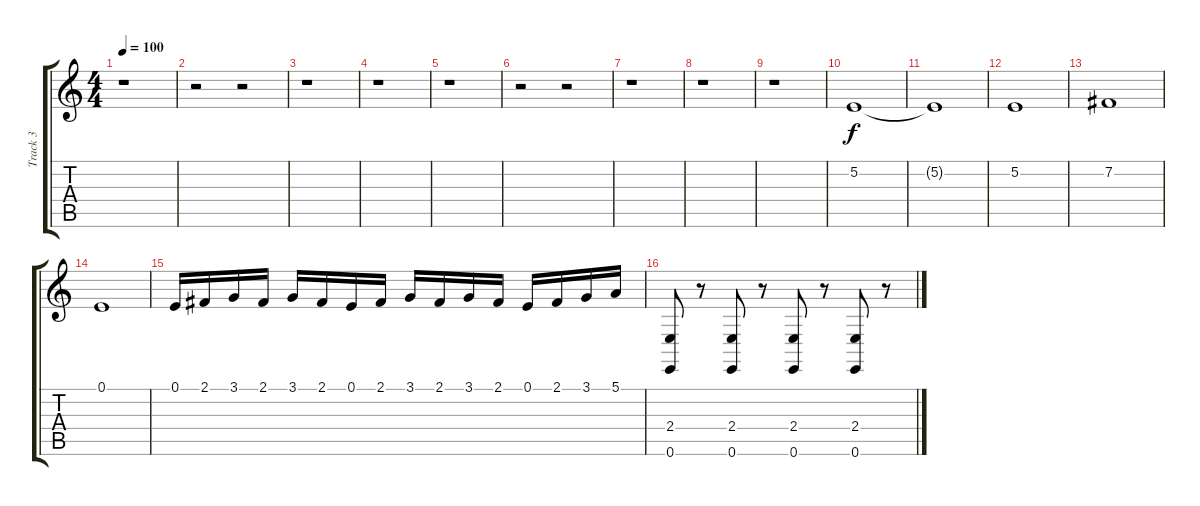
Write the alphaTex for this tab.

\track ("Track 3" "Track 3") {instrument stringensemble1}
\staff {score tabs}
\tuning (E4 B3 G3 D3 A2 E2) {hide}
\ts (4 4)
\tempo 100
\clef g2
\ks c
r.1{dy f} |
r.2 r.2 |
r.1 |
r.1 |
r.1 |
r.2 r.2 |
r.1 |
r.1 |
r.1 |
5.2.1 |
5.2{t}.1 |
5.2.1 |
7.2.1 |
0.1.1 |
0.1.16 2.1.16 3.1.16 2.1.16 3.1.16 2.1.16 0.1.16 2.1.16 3.1.16 2.1.16 3.1.16 2.1.16 0.1.16 2.1.16 3.1.16 5.1.16 |
(2.4 0.6).8 r.8 (2.4 0.6).8 r.8 (2.4 0.6).8 r.8 (2.4 0.6).8 r.8
